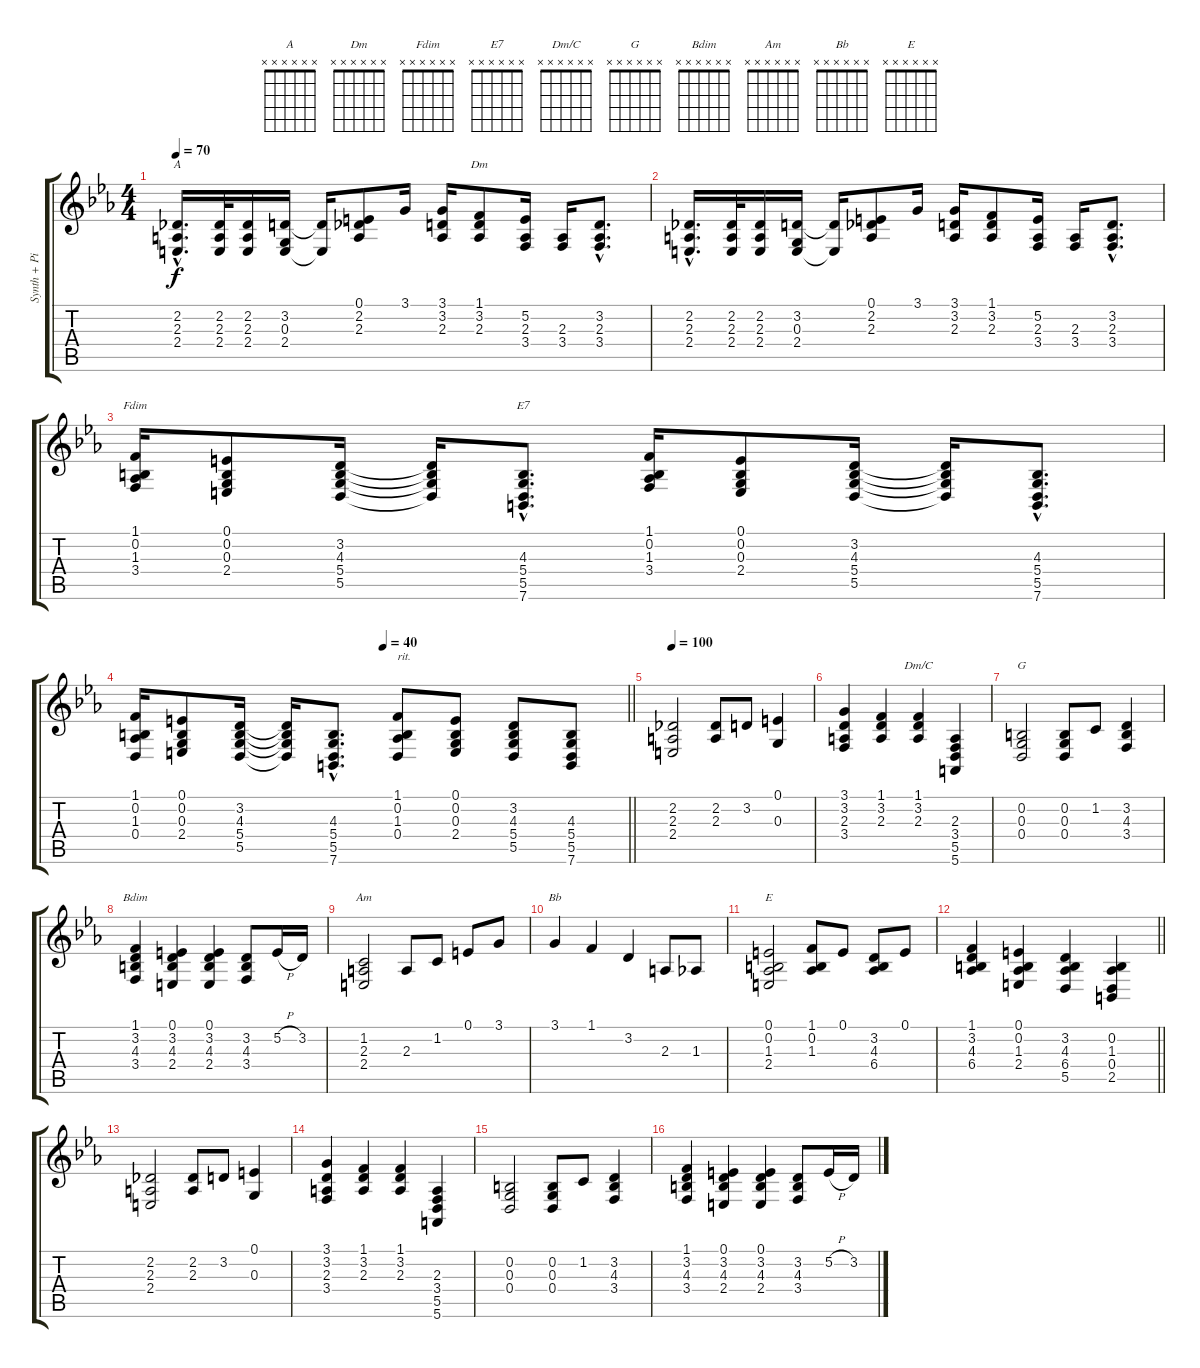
\track ("Synth + Piano RH - Elton John" "Synth + Pi") {instrument acousticgrandpiano}
\staff {score tabs}
\tuning (E4 B3 G3 D3 A2 E2) {hide}
\chord ("A" x x x x x x)
\chord ("Dm" x x x x x x)
\chord ("Fdim" x x x x x x)
\chord ("E7" x x x x x x)
\chord ("Dm/C" x x x x x x)
\chord ("G" x x x x x x)
\chord ("Bdim" x x x x x x)
\chord ("Am" x x x x x x)
\chord ("Bb" x x x x x x)
\chord ("E" x x x x x x)
\ts (4 4)
\tempo 70
\clef g2
\ks cminor
(2.2{hac} 2.3{hac} 2.4{hac}).16{d ch "A" dy f} (2.2 2.3 2.4).32 (2.2 2.3 2.4).16 (3.2 0.3 2.4).16 (3.2{t} 2.4{t}).16 (0.1 2.2 2.3).8 3.1.16 (3.1 3.2 2.3).16 (1.1 3.2 2.3).8{ch "Dm"} (5.2 2.3 3.4).16 (2.3 3.4).16 (3.2{hac} 2.3{hac} 3.4{hac}).8{d} |
(2.2{hac} 2.3{hac} 2.4{hac}).16{d} (2.2 2.3 2.4).32 (2.2 2.3 2.4).16 (3.2 0.3 2.4).16 (3.2{t} 2.4{t}).16 (0.1 2.2 2.3).8 3.1.16 (3.1 3.2 2.3).16 (1.1 3.2 2.3).8 (5.2 2.3 3.4).16 (2.3 3.4).16 (3.2{hac} 2.3{hac} 3.4{hac}).8{d} |
(1.1 0.2 1.3 3.4).16{ch "Fdim"} (0.1 0.2 0.3 2.4).8 (3.2 4.3 5.4 5.5).16 (3.2{t} 4.3{t} 5.4{t} 5.5{t}).16 (4.3{hac} 5.4{hac} 5.5{hac} 7.6{hac}).8{d ch "E7"} (1.1 0.2 1.3 3.4).16 (0.1 0.2 0.3 2.4).8 (3.2 4.3 5.4 5.5).16 (3.2{t} 4.3{t} 5.4{t} 5.5{t}).16 (4.3{hac} 5.4{hac} 5.5{hac} 7.6{hac}).8{d} |
\tempo (40 0.5)
\barLineRight lightlight
(1.1 0.2 1.3 0.4).16 (0.1 0.2 0.3 2.4).8 (3.2 4.3 5.4 5.5).16 (3.2{t} 4.3{t} 5.4{t} 5.5{t}).16 (4.3{hac} 5.4{hac} 5.5{hac} 7.6{hac}).8{d} (1.1 0.2 1.3 0.4).8{txt "rit."} (0.1 0.2 0.3 2.4).8 (3.2 4.3 5.4 5.5).8 (4.3 5.4 5.5 7.6).8 |
\tempo 100
(2.2 2.3 2.4).2 (2.2 2.3).8 3.2.8 (0.1 0.3).4 |
(3.1 3.2 2.3 3.4).4 (1.1 3.2 2.3).4 (1.1 3.2 2.3).4{ch "Dm/C"} (2.3 3.4 5.5 5.6).4 |
(0.2 0.3 0.4).2{ch "G"} (0.2 0.3 0.4).8 1.2.8 (3.2 4.3 3.4).4 |
(1.1 3.2 4.3 3.4).4{ch "Bdim"} (0.1 3.2 4.3 2.4).4 (0.1 3.2 4.3 2.4).4 (3.2 4.3 3.4).8 5.2{h}.16 3.2.16 |
(1.2 2.3 2.4).2{ch "Am"} 2.3.8 1.2.8 0.1.8 3.1.8 |
3.1.4{ch "Bb"} 1.1.4 3.2.4 2.3.8 1.3.8 |
(0.1 0.2 1.3 2.4).2{ch "E"} (1.1 0.2 1.3).8 0.1.8 (3.2 4.3 6.4).8 0.1.8 |
\barLineRight lightlight
(1.1 3.2 4.3 6.4).4 (0.1 0.2 1.3 2.4).4 (3.2 4.3 6.4 5.5).4 (0.2 1.3 0.4 2.5).4 |
(2.2 2.3 2.4).2 (2.2 2.3).8 3.2.8 (0.1 0.3).4 |
(3.1 3.2 2.3 3.4).4 (1.1 3.2 2.3).4 (1.1 3.2 2.3).4 (2.3 3.4 5.5 5.6).4 |
(0.2 0.3 0.4).2 (0.2 0.3 0.4).8 1.2.8 (3.2 4.3 3.4).4 |
(1.1 3.2 4.3 3.4).4 (0.1 3.2 4.3 2.4).4 (0.1 3.2 4.3 2.4).4 (3.2 4.3 3.4).8 5.2{h}.16 3.2.16
